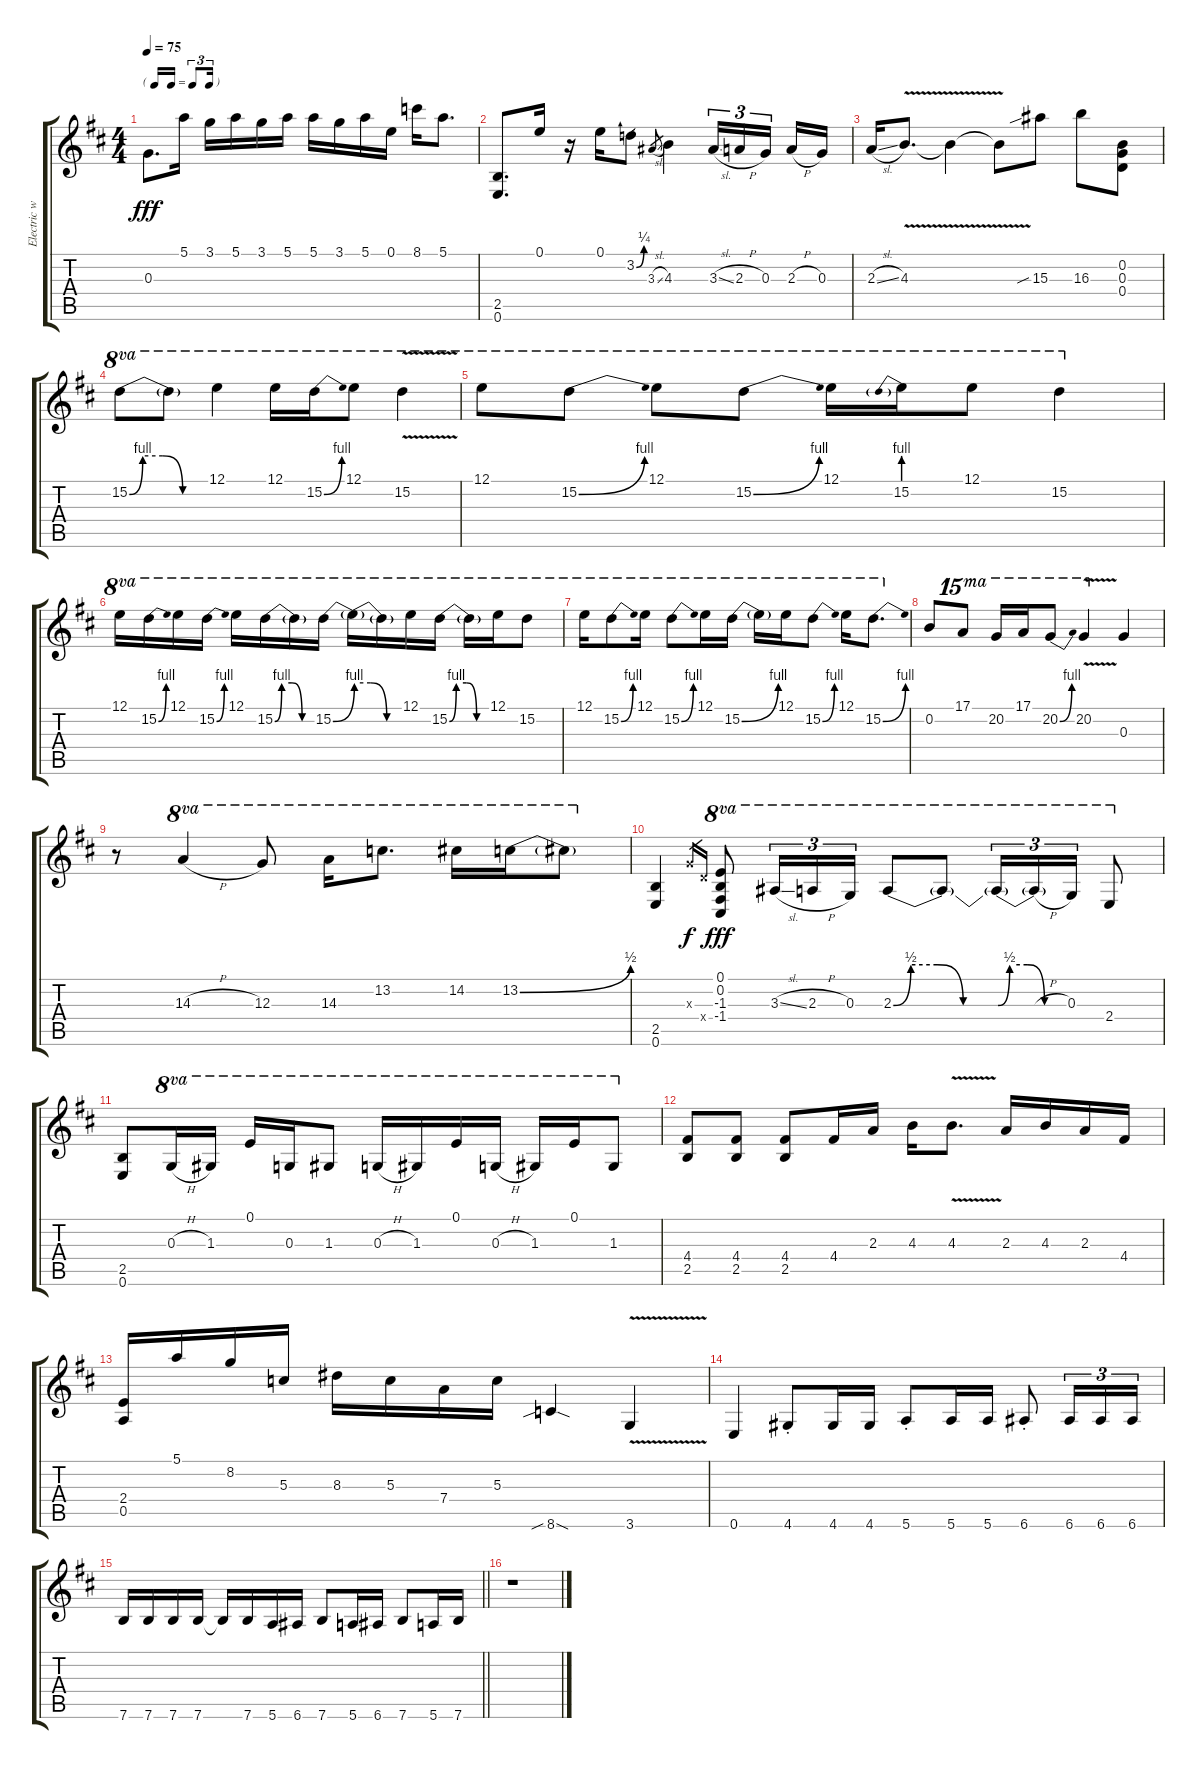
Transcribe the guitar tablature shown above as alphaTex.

\track ("Electric w/ fuzz" "Electric w") {instrument overdrivenguitar}
\staff {score tabs}
\tuning (E4 B3 G3 D3 A2 E2) {hide}
\ts (4 4)
\tf triplet16th
\tempo 75
\clef g2
\ks d
0.3.8{d dy fff} 5.1.16 3.1.16 5.1.16 3.1.16 5.1.16 5.1.16 3.1.16 5.1.16 0.1.16 8.1.16 5.1.8{d} |
(2.5 0.6).8{d} 0.1.16 r.16 0.1.16 3.2{be (bend 0 0 60 1)}.8 3.3{sl}.8{gr} 4.3.4 3.3{sl}.16{tu (3 2)} 2.3{h}.16{tu (3 2)} 0.3.16{tu (3 2) beam splitsecondary} 2.3{h}.16 0.3.16 |
2.3{sl}.16 4.3{v}.8{d} 4.3{v t}.4 4.3{v t}.8 15.3{sib}.8 16.3.8 (0.2 0.3 0.4).8 |
15.2{be (custom 0 0 10 4 25 4 40 0 60 0)}.8{ot 8va} 15.2{t}.8{ot 8va} 12.1.4{ot 8va} 12.1.16{ot 8va} 15.2{be (bend 0 0 60 4)}.16{ot 8va} 12.1.8{ot 8va} 15.2{v}.4{ot 8va} |
12.1.8{ot 8va} 15.2{be (bend 0 0 60 4)}.8{ot 8va} 12.1.8{ot 8va} 15.2{be (bend 0 0 60 4)}.8{ot 8va} 12.1.16{ot 8va} 15.2{be (prebend 0 4 60 4)}.16{ot 8va} 12.1.8{ot 8va} 15.2.4{ot 8va} |
12.1.16{ot 8va} 15.2{be (bend 0 0 60 4)}.16{ot 8va} 12.1.16{ot 8va} 15.2{be (bend 0 0 60 4)}.16{ot 8va} 12.1.16{ot 8va} 15.2{be (custom 0 0 10 4 25 4 40 0 60 0)}.16{ot 8va} 15.2{t}.16{ot 8va} 15.2{be (bend 0 0 60 4)}.16{ot 8va} 15.2{be (custom 0 4 20 4 40 0 60 0) t}.16{ot 8va} 15.2{t}.16{ot 8va} 12.1.16{ot 8va} 15.2{be (custom 0 0 10 4 25 4 40 0 60 0)}.16{ot 8va} 15.2{t}.16{ot 8va} 12.1.16{ot 8va} 15.2.8{ot 8va} |
12.1.16{ot 8va} 15.2{be (bend 0 0 60 4)}.8{ot 8va} 12.1.16{ot 8va} 15.2{be (bend 0 0 60 4)}.8{ot 8va} 12.1.16{ot 8va} 15.2{be (bend 0 0 60 4)}.16{ot 8va} 15.2{t}.16{ot 8va} 12.1.16{ot 8va} 15.2{be (bend 0 0 60 4)}.8{ot 8va} 12.1.16{ot 8va} 15.2{be (bend 0 0 60 4)}.8{d ot 8va} |
0.2.8 17.1.8{ot 15ma} 20.2.16{ot 15ma} 17.1.16{ot 15ma} 20.2{be (bend 0 0 60 4)}.8{ot 15ma} 20.2{v}.4{ot 15ma} 0.3.4 |
r.8 14.3{h}.4{ot 8va} 12.3.8{ot 8va} 14.3.16{ot 8va} 13.2.8{d ot 8va} 14.2.16{ot 8va} 13.2{be (bend 0 0 60 2)}.16{ot 8va} 13.2{t}.8{ot 8va} |
(2.5 0.6).4 0.3{x}.16{gr dy f} 0.4{x}.16{gr} (0.1 0.2 -1.3 -1.4).8{ot 8va dy fff} 3.3{sl}.16{tu (3 2) ot 8va} 2.3{h}.16{tu (3 2) ot 8va} 0.3.16{tu (3 2) ot 8va} 2.3{be (custom 0 0 10 2 25 2 40 0 60 0)}.8{ot 8va} 2.3{t}.8{ot 8va} 2.3{be (custom 0 0 10 2 25 2 40 0 60 0) t}.16{tu (3 2) ot 8va} 2.3{h t}.16{tu (3 2) ot 8va} 0.3.16{tu (3 2) ot 8va} 2.4.8{ot 8va} |
(2.5 0.6).8 0.3{h}.16{ot 8va} 1.3.16{ot 8va} 0.1.16{ot 8va} 0.3.16{ot 8va} 1.3.8{ot 8va} 0.3{h}.16{ot 8va} 1.3.16{ot 8va} 0.1.16{ot 8va} 0.3{h}.16{ot 8va} 1.3.16{ot 8va} 0.1.16{ot 8va} 1.3.8{ot 8va} |
(4.4 2.5).8 (4.4 2.5).8 (4.4 2.5).8 4.4.16 2.3.16 4.3.16 4.3{v}.8{d} 2.3.16 4.3.16 2.3.16 4.4.16 |
(2.4 0.5).16 5.1.16 8.2.16 5.3.16 8.3.16 5.3.16 7.4.16 5.3.16 8.6{sib sod}.4 3.6{v}.4 |
0.6.4 4.6{st}.8 4.6.16 4.6.16 5.6{st}.8 5.6.16 5.6.16 6.6{st}.8 6.6.16{tu (3 2)} 6.6.16{tu (3 2)} 6.6.16{tu (3 2)} |
\barLineRight lightlight
7.6.16 7.6.16 7.6.16 7.6.16 7.6{t}.16 7.6.16 5.6.16 6.6.16 7.6.8 5.6.16 6.6.16 7.6.8 5.6.16 7.6.16 |
r.1
